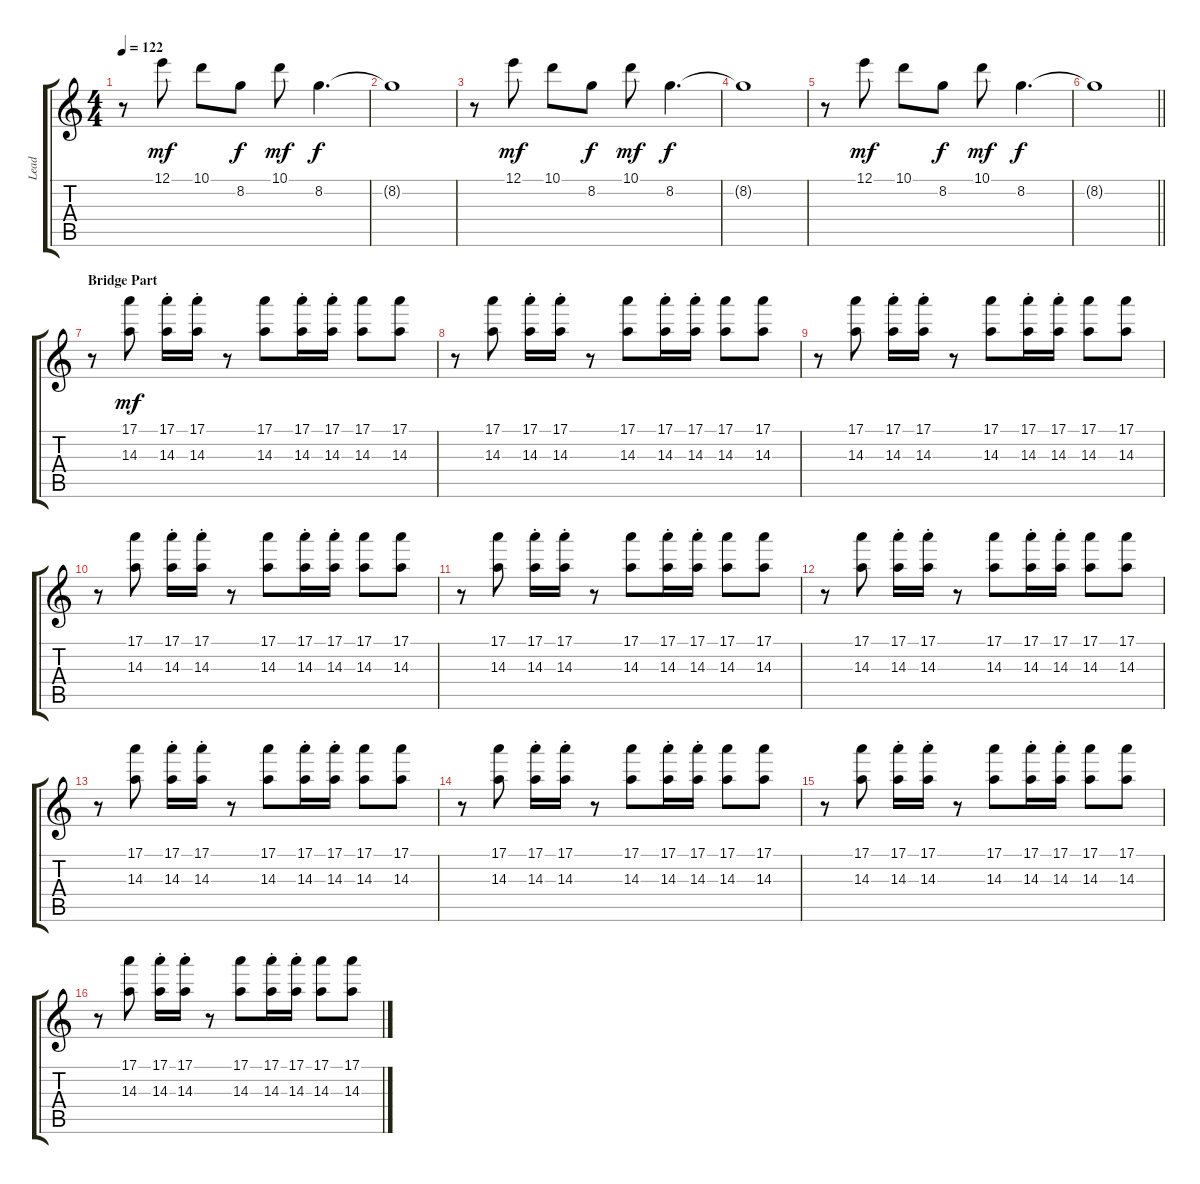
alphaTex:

\track ("Lead" "Lead") {instrument overdrivenguitar}
\staff {score tabs}
\tuning (E4 B3 G3 D3 A2 E2) {hide}
\ts (4 4)
\tempo 122
\clef g2
\ks c
r.8{dy f} 12.1.8{dy mf} 10.1.8 8.2.8{dy f} 10.1.8{dy mf} 8.2.4{d dy f} |
8.2{t}.1 |
r.8 12.1.8{dy mf} 10.1.8 8.2.8{dy f} 10.1.8{dy mf} 8.2.4{d dy f} |
8.2{t}.1 |
r.8 12.1.8{dy mf} 10.1.8 8.2.8{dy f} 10.1.8{dy mf} 8.2.4{d dy f} |
\barLineRight lightlight
8.2{t}.1 |
\section ("" "Bridge Part")
r.8 (17.1 14.3).8{dy mf} (17.1{st} 14.3{st}).16 (17.1{st} 14.3{st}).16 r.8 (17.1 14.3).8 (17.1{st} 14.3{st}).16 (17.1{st} 14.3{st}).16 (17.1 14.3).8 (17.1 14.3).8 |
r.8 (17.1 14.3).8 (17.1{st} 14.3{st}).16 (17.1{st} 14.3{st}).16 r.8 (17.1 14.3).8 (17.1{st} 14.3{st}).16 (17.1{st} 14.3{st}).16 (17.1 14.3).8 (17.1 14.3).8 |
r.8 (17.1 14.3).8 (17.1{st} 14.3{st}).16 (17.1{st} 14.3{st}).16 r.8 (17.1 14.3).8 (17.1{st} 14.3{st}).16 (17.1{st} 14.3{st}).16 (17.1 14.3).8 (17.1 14.3).8 |
r.8 (17.1 14.3).8 (17.1{st} 14.3{st}).16 (17.1{st} 14.3{st}).16 r.8 (17.1 14.3).8 (17.1{st} 14.3{st}).16 (17.1{st} 14.3{st}).16 (17.1 14.3).8 (17.1 14.3).8 |
r.8 (17.1 14.3).8 (17.1{st} 14.3{st}).16 (17.1{st} 14.3{st}).16 r.8 (17.1 14.3).8 (17.1{st} 14.3{st}).16 (17.1{st} 14.3{st}).16 (17.1 14.3).8 (17.1 14.3).8 |
r.8 (17.1 14.3).8 (17.1{st} 14.3{st}).16 (17.1{st} 14.3{st}).16 r.8 (17.1 14.3).8 (17.1{st} 14.3{st}).16 (17.1{st} 14.3{st}).16 (17.1 14.3).8 (17.1 14.3).8 |
r.8 (17.1 14.3).8 (17.1{st} 14.3{st}).16 (17.1{st} 14.3{st}).16 r.8 (17.1 14.3).8 (17.1{st} 14.3{st}).16 (17.1{st} 14.3{st}).16 (17.1 14.3).8 (17.1 14.3).8 |
r.8 (17.1 14.3).8 (17.1{st} 14.3{st}).16 (17.1{st} 14.3{st}).16 r.8 (17.1 14.3).8 (17.1{st} 14.3{st}).16 (17.1{st} 14.3{st}).16 (17.1 14.3).8 (17.1 14.3).8 |
r.8 (17.1 14.3).8 (17.1{st} 14.3{st}).16 (17.1{st} 14.3{st}).16 r.8 (17.1 14.3).8 (17.1{st} 14.3{st}).16 (17.1{st} 14.3{st}).16 (17.1 14.3).8 (17.1 14.3).8 |
r.8 (17.1 14.3).8 (17.1{st} 14.3{st}).16 (17.1{st} 14.3{st}).16 r.8 (17.1 14.3).8 (17.1{st} 14.3{st}).16 (17.1{st} 14.3{st}).16 (17.1 14.3).8 (17.1 14.3).8
